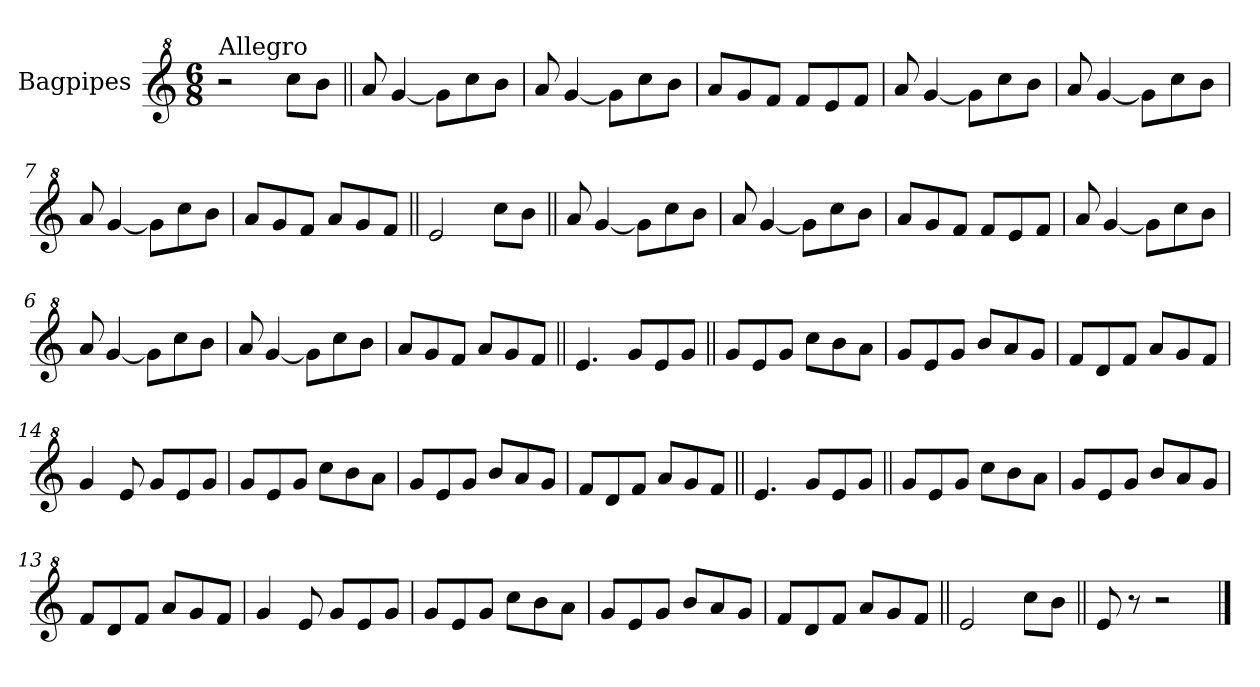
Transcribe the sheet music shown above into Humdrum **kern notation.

**kern
*part1
*staff1
*I"Bagpipes
*I'Bag
*clefG^2
*k[]
*C:
*M6/8
=1
!LO:TX:a:t=Allegro
2r
8ccc\L
8bb\J
=2||
8aa/
[4gg/
8gg\L]
8ccc\
8bb\J
=3
8aa/
[4gg/
8gg\L]
8ccc\
8bb\J
=4
8aa/L
8gg/
8ff/J
8ff/L
8ee/
8ff/J
=5
8aa/
[4gg/
8gg\L]
8ccc\
8bb\J
=6
8aa/
[4gg/
8gg\L]
8ccc\
8bb\J
=7
8aa/
[4gg/
8gg\L]
8ccc\
8bb\J
!!LO:LB:g=z
=8
8aa/L
8gg/
8ff/J
8aa/L
8gg/
8ff/J
=9||
2ee/
8ccc\L
8bb\J
=2||
8aa/
[4gg/
8gg\L]
8ccc\
8bb\J
=3
8aa/
[4gg/
8gg\L]
8ccc\
8bb\J
=4
8aa/L
8gg/
8ff/J
8ff/L
8ee/
8ff/J
=5
8aa/
[4gg/
8gg\L]
8ccc\
8bb\J
=6
8aa/
[4gg/
8gg\L]
8ccc\
8bb\J
=7
8aa/
[4gg/
8gg\L]
8ccc\
8bb\J
!!LO:LB:g=z
=8
8aa/L
8gg/
8ff/J
8aa/L
8gg/
8ff/J
=10||
4.ee/
8gg/L
8ee/
8gg/J
=11||
8gg/L
8ee/
8gg/J
8ccc\L
8bb\
8aa\J
=12
8gg/L
8ee/
8gg/J
8bb/L
8aa/
8gg/J
=13
8ff/L
8dd/
8ff/J
8aa/L
8gg/
8ff/J
=14
4gg/
8ee/
8gg/L
8ee/
8gg/J
!!LO:LB:g=z
=15
8gg/L
8ee/
8gg/J
8ccc\L
8bb\
8aa\J
=16
8gg/L
8ee/
8gg/J
8bb/L
8aa/
8gg/J
=17
8ff/L
8dd/
8ff/J
8aa/L
8gg/
8ff/J
=18||
4.ee/
8gg/L
8ee/
8gg/J
=11||
8gg/L
8ee/
8gg/J
8ccc\L
8bb\
8aa\J
=12
8gg/L
8ee/
8gg/J
8bb/L
8aa/
8gg/J
=13
8ff/L
8dd/
8ff/J
8aa/L
8gg/
8ff/J
=14
4gg/
8ee/
8gg/L
8ee/
8gg/J
!!LO:LB:g=z
=15
8gg/L
8ee/
8gg/J
8ccc\L
8bb\
8aa\J
=16
8gg/L
8ee/
8gg/J
8bb/L
8aa/
8gg/J
=17
8ff/L
8dd/
8ff/J
8aa/L
8gg/
8ff/J
=19||
2ee/
8ccc\L
8bb\J
=20||
8ee/
8r
2r
==
*-
